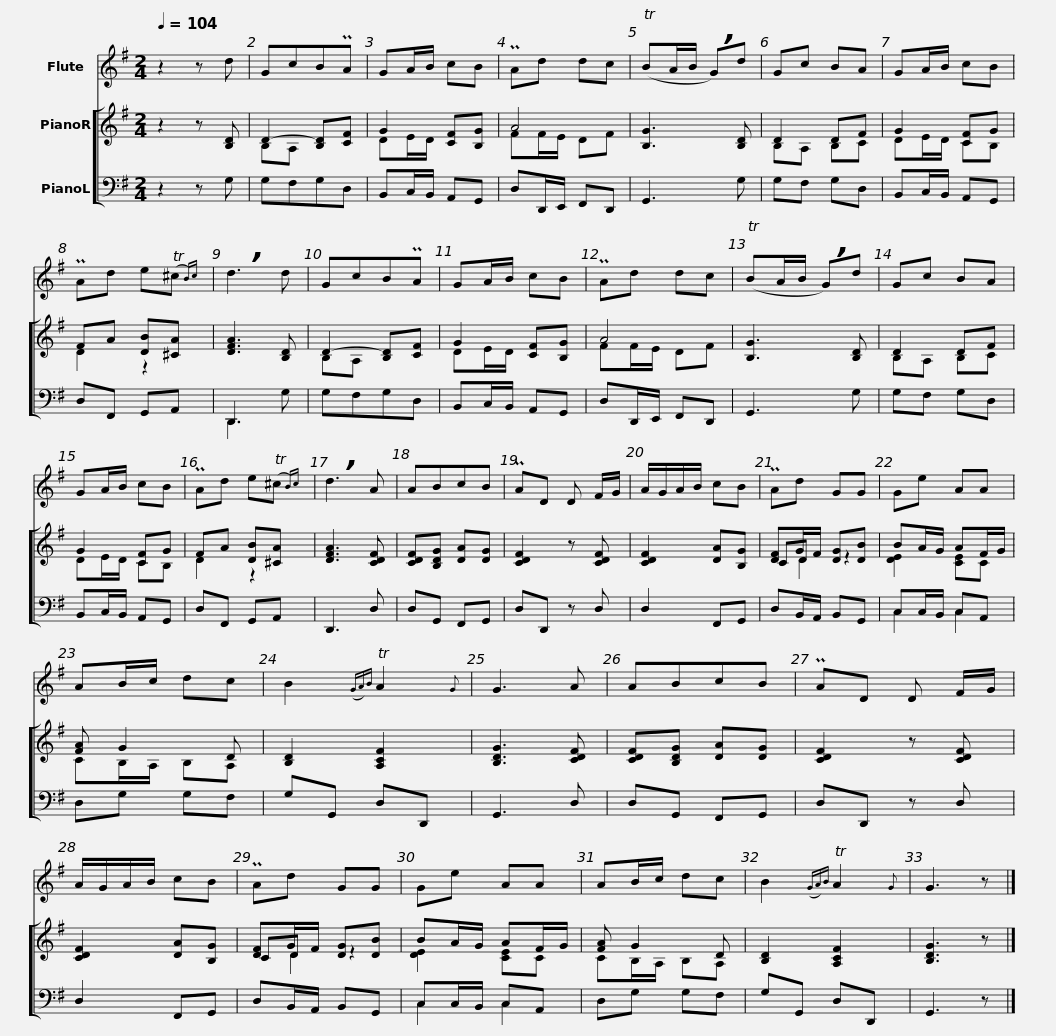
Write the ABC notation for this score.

X:1
%%score 1 [ ( 2 3 4 ) ( 5 6 ) ]
L:1/8
Q:1/4=104
M:2/4
I:linebreak $
K:G
V:1 treble
V:2 treble
V:3 treble
V:4 treble
V:5 bass
V:6 bass
V:1
 z2 z d | GcBPA | GA/B/ cB | PAd dc | (TBA/B/ !breath!G)d | %5
 Gc BA | GA/B/ cB | PAd e(T^c{B)c} | !breath!d3 d |$ GcBPA | %10
 GA/B/ cB | PAd dc | (TBA/B/ !breath!G)d | Gc BA | GA/B/ cB | %15
 PAd e(T^c{B)c} | !breath!d3 A | ABcB |$ PAD D F/G/ | A/G/A/B/ cB | %20
 PAd GG | Ge AA | AB/c/ dc | B2({GA)B} TA2{G} | G3 A | %25
 ABcB | PAD D F/G/ |$ A/G/A/B/ cB | PAd GG | Ge AA | %30
 AB/c/ dc | B2({GA)B} TA2{G} | G3 z |] %33
V:2
 z2 z [B,D] | D2- [B,D][CF] | G2 [CF][B,G] | A4 | [B,G]3 [B,D] | %5
 D2 DF | G2 [CF]G | FA [DB][^CA] | [DFA]3 [B,D] |$ D2- [B,D][CF] | %10
 G2 [CF][B,G] | A4 | [B,G]3 [B,D] | D2 DF | G2 [CF]G | %15
 FA [DB][^CA] | [DFA]3 [CDF] | [CDF][B,DG] [DA][DG] |$ [CDF]2 z [CDF] | [CDF]2 [DA][B,G] | %20
 [DF]G/F/ [DG][DB] | BA/G/ AF/G/ | [FA] G2 D | [B,D]2 [A,CF]2 | [B,DG]3 [CDF] | %25
 [CDF][B,DG] [DA][DG] | [CDF]2 z [CDF] |$ [CDF]2 [DA][B,G] | [DF]G/F/ [DG][DB] | BA/G/ AF/G/ | %30
 [FA] G2 D | [B,D]2 [A,CF]2 | [B,DG]3 z |] %33
V:3
 x4 | B,A, x2 | DE/D/ x2 | FF/E/ DF | x4 | %5
 B,A, B,C | DE/D/ CB, | D2- z2 | x4 |$ B,A, x2 | %10
 DE/D/ x2 | FF/E/ DF | x4 | B,A, B,C | DE/D/ CB, | %15
 D2- z2 | x4 | x4 |$ x4 | x4 | %20
 CD z2 | [DE]2 [CE]C | CB,/A,/ B,A, | x4 | x4 | %25
 x4 | x4 |$ x4 | CD z2 | [DE]2 [CE]C | %30
 CB,/A,/ B,A, | x4 | x4 |] %33
V:4
 x4 | x4 | x4 | x4 | x4 | %5
 x4 | x4 | x4 | x4 |$ x4 | %10
 x4 | x4 | x4 | x4 | x4 | %15
 x4 | x4 | x4 |$ x4 | x4 | %20
 x D2 x | x4 | x4 | x4 | x4 | %25
 x4 | x4 |$ x4 | x D2 x | x4 | %30
 x4 | x4 | x4 |] %33
V:5
 z2 z G, | G,F,G,D, | B,,C,/B,,/ A,,G,, | D,D,,/E,,/ F,,D,, | G,,3 G, | %5
 G,F, G,D, | x4 | x4 | D,,3 x |$ G,F,G,D, | %10
 B,,C,/B,,/ A,,G,, | D,D,,/E,,/ F,,D,, | G,,3 G, | G,F, G,D, | x4 | %15
 x4 | x4 | D,G,, F,,G,, |$ D,D,, z D, | D,2 F,,G,, | %20
 D,B,,/A,,/ B,,G,, | C,C,/B,,/ C,A,, | D,G, G,F, | G,G,, D,D,, | G,,3 D, | %25
 D,G,, F,,G,, | D,D,, z D, |$ D,2 F,,G,, | D,B,,/A,,/ B,,G,, | C,C,/B,,/ C,A,, | %30
 D,G, G,F, | G,G,, D,D,, | G,,3 z |] %33
V:6
 x4 | x4 | x4 | x4 | x4 | %5
 x4 | B,,C,/B,,/ A,,G,, | D,F,, G,,A,, | D,,3 G, |$ x4 | %10
 x4 | x4 | x4 | x4 | B,,C,/B,,/ A,,G,, | %15
 D,F,, G,,A,, | D,,3 D, | x4 |$ x4 | x4 | %20
 x4 | C,2 C,2 | x4 | x4 | x4 | %25
 x4 | x4 |$ x4 | x4 | C,2 C,2 | %30
 x4 | x4 | x4 |] %33
